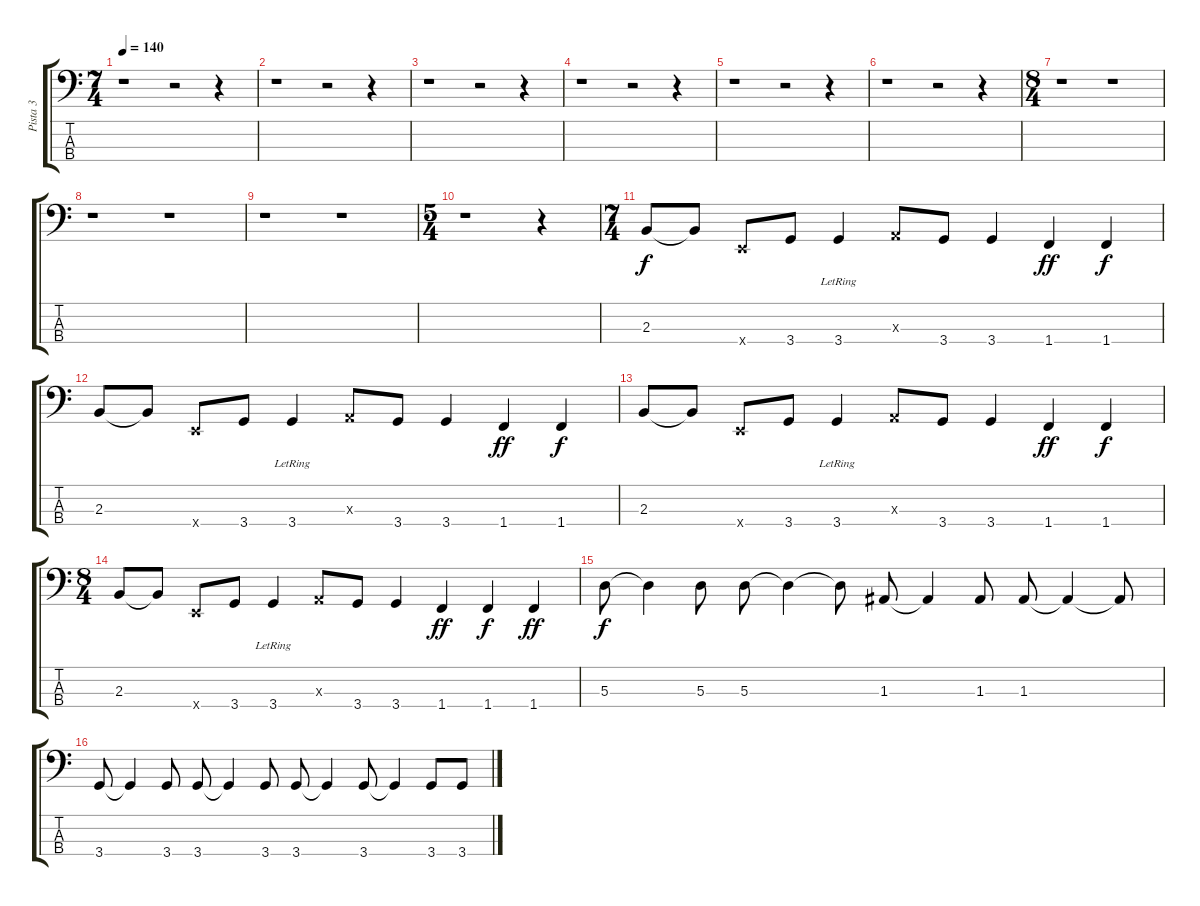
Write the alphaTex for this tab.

\track ("Pista 3" "Pista 3") {instrument fretlessbass}
\staff {score tabs}
\tuning (G2 D2 A1 E1) {hide}
\ts (7 4)
\tempo 140
\clef f4
\ks c
r.1{dy f} r.2 r.4 |
r.1 r.2 r.4 |
r.1 r.2 r.4 |
r.1 r.2 r.4 |
r.1 r.2 r.4 |
r.1 r.2 r.4 |
\ts (8 4)
r.1 r.1 |
r.1 r.1 |
r.1 r.1 |
\ts (5 4)
r.1 r.4 |
\ts (7 4)
2.3.8 2.3{t}.8 0.4{x}.8 3.4.8 3.4{lr}.4 0.3{x}.8 3.4.8 3.4.4 1.4.4{dy ff} 1.4.4{dy f} |
2.3.8 2.3{t}.8 0.4{x}.8 3.4.8 3.4{lr}.4 0.3{x}.8 3.4.8 3.4.4 1.4.4{dy ff} 1.4.4{dy f} |
2.3.8 2.3{t}.8 0.4{x}.8 3.4.8 3.4{lr}.4 0.3{x}.8 3.4.8 3.4.4 1.4.4{dy ff} 1.4.4{dy f} |
\ts (8 4)
2.3.8 2.3{t}.8 0.4{x}.8 3.4.8 3.4{lr}.4 0.3{x}.8 3.4.8 3.4.4 1.4.4{dy ff} 1.4.4{dy f} 1.4.4{dy ff} |
5.3.8{dy f} 5.3{t}.4 5.3.8 5.3.8 5.3{t}.4 5.3{t}.8 1.3.8 1.3{t}.4 1.3.8 1.3.8 1.3{t}.4 1.3{t}.8 |
3.4.8 3.4{t}.4 3.4.8 3.4.8 3.4{t}.4 3.4.8 3.4.8 3.4{t}.4 3.4.8 3.4{t}.4 3.4.8 3.4.8
